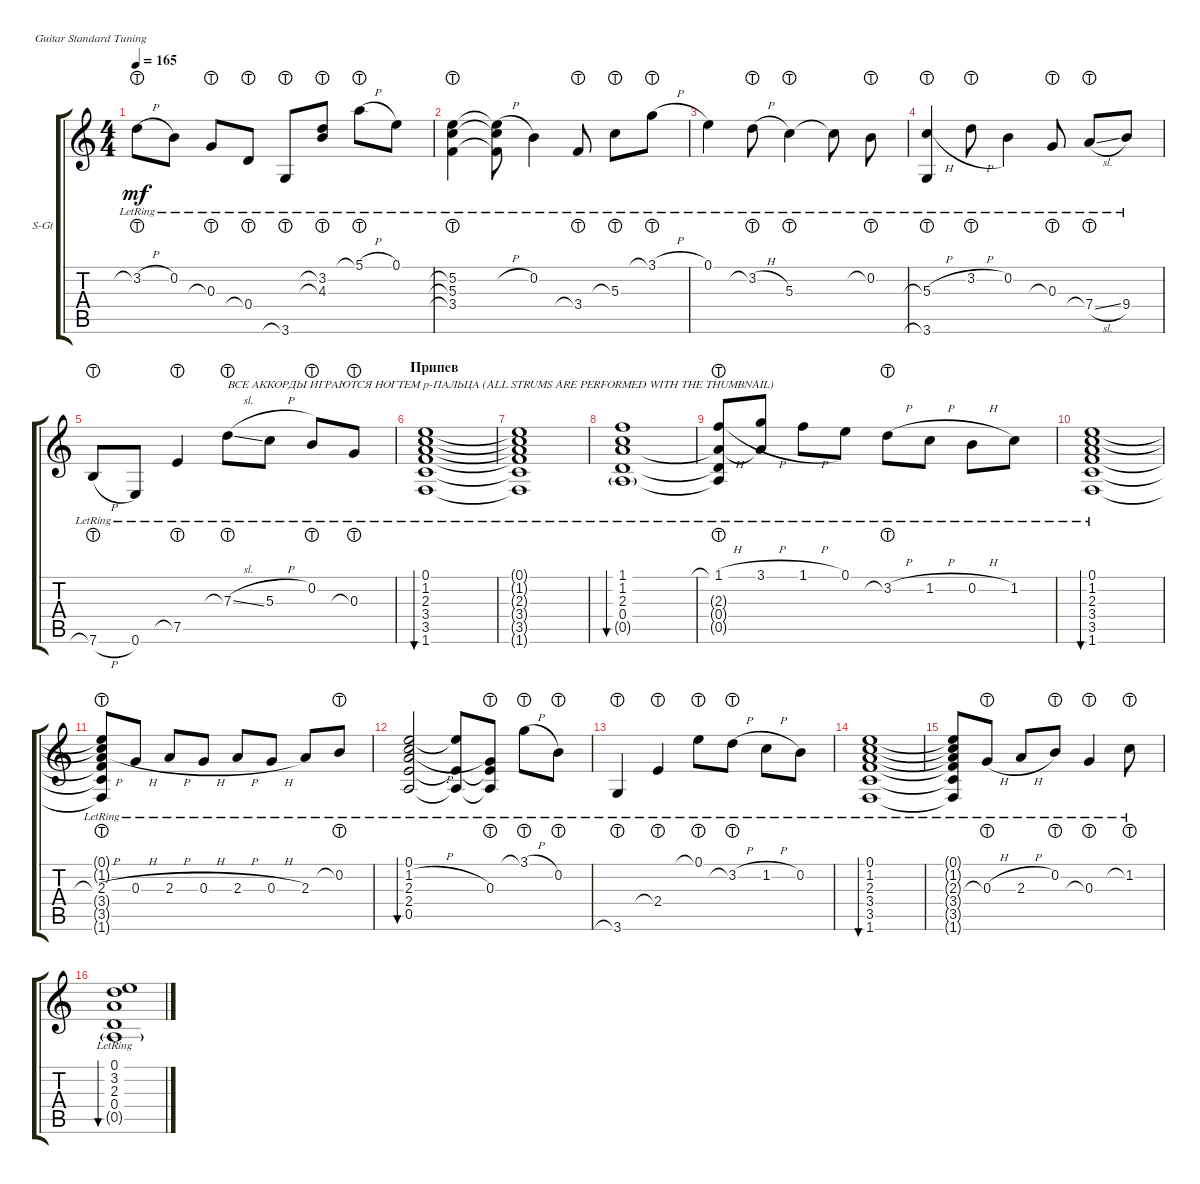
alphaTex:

\bracketExtendMode groupsimilarinstruments
\firstSystemTrackNameOrientation horizontal
\otherSystemsTrackNameOrientation horizontal
\track ("Steel Guitar" "S-Gt") {instrument acousticguitarsteel}
\staff {score tabs}
\tuning (E4 B3 G3 D3 A2 E2)
\ts (4 4)
\tempo 165
\clef g2
\ks c
3.2{h lht lr}.8{dy mf} 0.2{lr}.8 0.3{lht lr}.8 0.4{lht lr}.8 3.6{lht lr}.8 (3.2{lht lr} 4.3{lht lr}).8 5.1{h lht lr}.8 0.1{lr}.8 |
(5.2{lht lr} 5.3{lht lr} 3.4{lht lr}).4 (5.2{h lr t} 5.3{lr t} 3.4{lr t}).8 0.2{lr}.4 3.4{lht lr}.8 5.3{lht lr}.8 3.1{h lht lr}.8 |
0.1{lr}.4 3.2{h lht lr}.8 5.3{lht lr}.4 5.3{lr t}.8 0.2{lht lr}.8 |
(5.3{h lht lr} 3.6{lht lr}).4 3.2{h lht lr}.8 0.2{lr}.4 0.3{lht lr}.8 7.4{sl lht lr}.8 9.4{lr}.8 |
7.6{h lht lr}.8 0.6{lr}.8 7.5{lht lr}.4 7.3{sl lht lr}.8{txt "ВСЕ АККОРДЫ ИГРАЮТСЯ НОГТЕМ p-ПАЛЬЦА (ALL STRUMS ARE PERFORMED WITH THE THUMBNAIL)"} 5.3{h lr}.8 0.2{lht lr}.8 0.3{lht lr}.8 |
\section ("" "Припев")
(0.1{lr} 1.2{lr} 2.3{lr} 3.4{lr} 3.5{lr} 1.6{lr}).1{bu 30} |
(3.4{lr t} 3.5{lr t} 1.6{lr t} 0.1{lr t} 1.2{lr t} 2.3{lr t}).1 |
(1.1{lr} 1.2{lr} 2.3{lr} 0.4{lr} 0.5{g lr}).1{bu 30} |
(1.1{h lht lr} 0.4{lr t} 0.5{lr t} 2.3{lr t}).8 (3.1{h lr} 2.3{lr t}).8 1.1{h lr}.8 0.1{lr}.8 3.2{h lht lr}.8 1.2{h lr}.8 0.2{h lr}.8 1.2{lr}.8 |
(0.1{lr} 1.2{lr} 2.3{lr} 3.4{lr} 3.5{lr} 1.6{lr}).1{bu 92} |
(2.3{h lht lr} 1.6{lr t} 3.5{lr t} 3.4{lr t} 0.1{lr t} 1.2{lr t}).8 0.3{h lr}.8 2.3{h lr}.8 0.3{h lr}.8 2.3{h lr}.8 0.3{h lr}.8 2.3{lr}.8 0.2{lht lr}.8 |
(0.1{lr} 1.2{h lr} 2.3{h lr} 2.4{lr} 0.5{lr}).2{bu 92} (0.1{lr t} 2.4{lr t} 0.5{lr t}).8 (0.3{lht lr} 0.5{lr t} 2.4{lr t}).8 3.1{h lht lr}.8 0.2{lht lr}.8 |
3.6{lht lr}.4 2.4{lht lr}.4 0.1{lht lr}.8 3.2{h lht lr}.8 1.2{h lr}.8 0.2{lr}.8 |
(0.1{lr} 1.2{lr} 2.3{lr} 3.4{lr} 3.5{lr} 1.6{lr}).1{bu 30} |
(1.2{lr t} 0.1{lr t} 3.4{lr t} 2.3{lr t} 3.5{lr t} 1.6{lr t}).8 0.3{h lht lr}.8 2.3{h lr}.8 0.2{lht lr}.8 0.3{lht lr}.4 1.2{lht lr}.8 |
(0.1{lr} 3.2{lr} 2.3{lr} 0.4{lr} 0.5{g lr}).1{bu 30}
